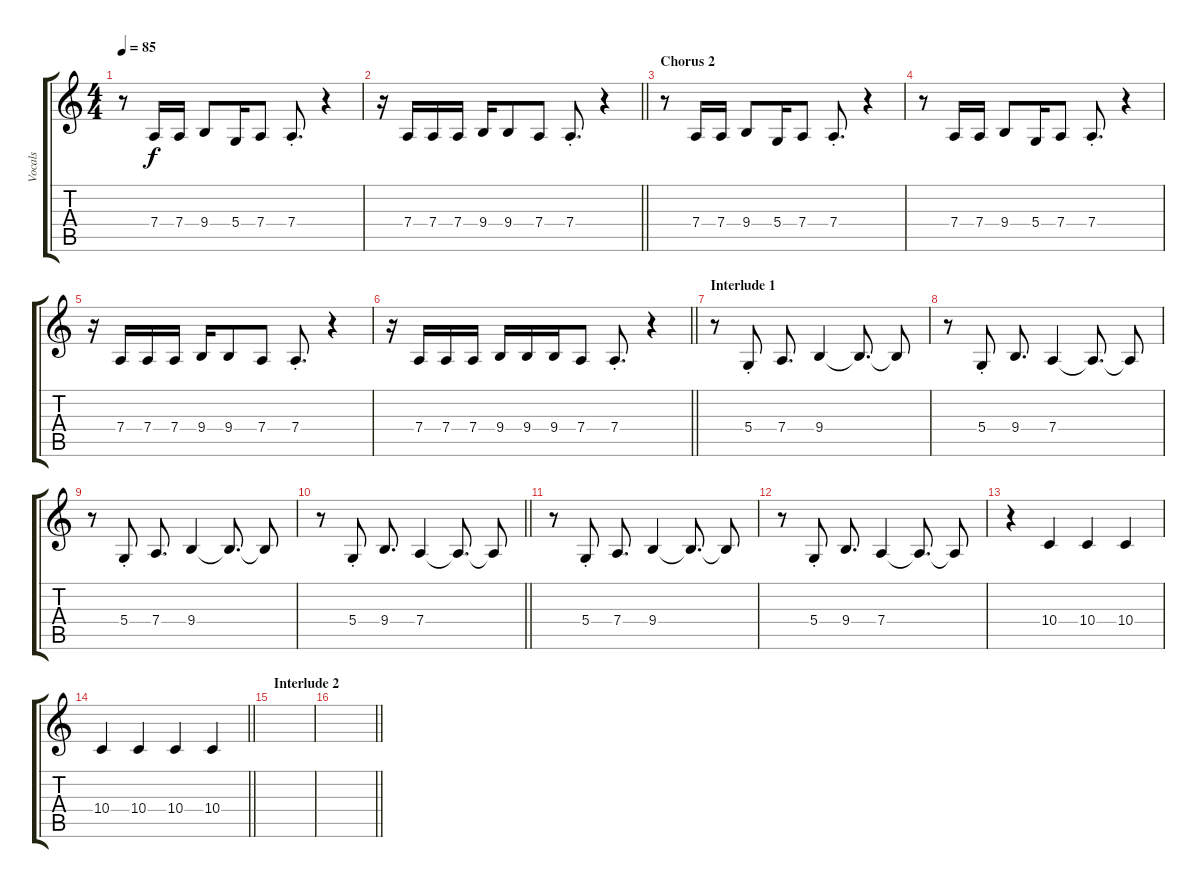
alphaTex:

\track ("Vocals" "Vocals") {instrument lead6voice}
\staff {score tabs}
\tuning (E4 B3 G3 D3 A2 E2) {hide}
\ts (4 4)
\tempo 85
\clef g2
\ks c
r.8{dy f} 7.4.16 7.4.16 9.4.8 5.4.16 7.4.8 7.4{st}.8{d} r.4 |
\barLineRight lightlight
r.16 7.4.16 7.4.16 7.4.16 9.4.16 9.4.8 7.4.8 7.4{st}.8{d} r.4 |
\section ("" "Chorus 2")
r.8 7.4.16 7.4.16 9.4.8 5.4.16 7.4.8 7.4{st}.8{d} r.4 |
r.8 7.4.16 7.4.16 9.4.8 5.4.16 7.4.8 7.4{st}.8{d} r.4 |
r.16 7.4.16 7.4.16 7.4.16 9.4.16 9.4.8 7.4.8 7.4{st}.8{d} r.4 |
\barLineRight lightlight
r.16 7.4.16 7.4.16 7.4.16 9.4.16 9.4.16 9.4.16 7.4.8 7.4{st}.8{d} r.4 |
\section ("" "Interlude 1")
r.8 5.4{st}.8 7.4.8{d} 9.4.4 9.4{t}.8{d} 9.4{t}.8 |
r.8 5.4{st}.8 9.4.8{d} 7.4.4 7.4{t}.8{d} 7.4{t}.8 |
r.8 5.4{st}.8 7.4.8{d} 9.4.4 9.4{t}.8{d} 9.4{t}.8 |
\barLineRight lightlight
r.8 5.4{st}.8 9.4.8{d} 7.4.4 7.4{t}.8{d} 7.4{t}.8 |
r.8 5.4{st}.8 7.4.8{d} 9.4.4 9.4{t}.8{d} 9.4{t}.8 |
r.8 5.4{st}.8 9.4.8{d} 7.4.4 7.4{t}.8{d} 7.4{t}.8 |
r.4 10.4.4 10.4.4 10.4.4 |
\barLineRight lightlight
10.4.4 10.4.4 10.4.4 10.4.4 |
\section ("" "Interlude 2")
|
\barLineRight lightlight
